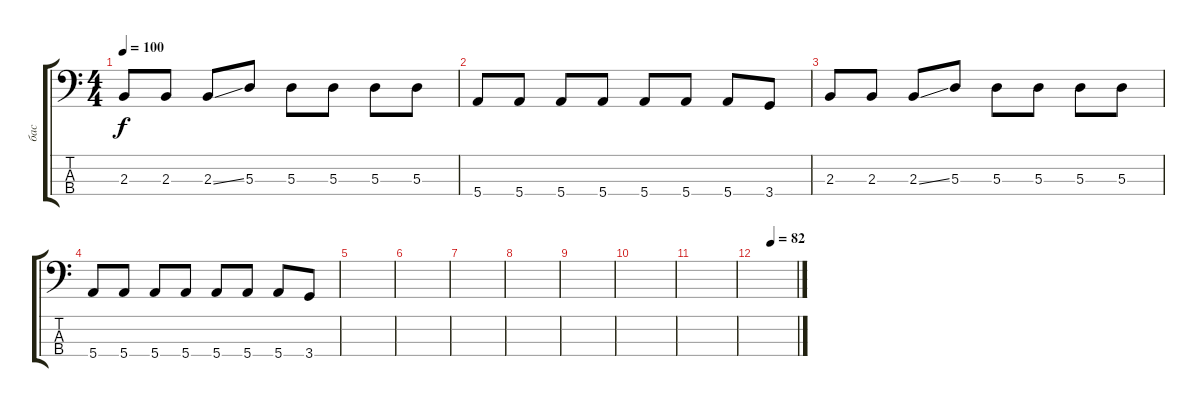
\track ("бас" "бас") {instrument electricbassfinger}
\staff {score tabs}
\tuning (G2 D2 A1 E1) {hide}
\ts (4 4)
\tempo 100
\clef f4
\ks c
2.3.8{dy f} 2.3.8 2.3{ss}.8 5.3.8 5.3.8 5.3.8 5.3.8 5.3.8 |
5.4.8 5.4.8 5.4.8 5.4.8 5.4.8 5.4.8 5.4.8 3.4.8 |
2.3.8 2.3.8 2.3{ss}.8 5.3.8 5.3.8 5.3.8 5.3.8 5.3.8 |
5.4.8 5.4.8 5.4.8 5.4.8 5.4.8 5.4.8 5.4.8 3.4.8 |
|
|
|
|
|
|
|
\tempo (82 0.375)
